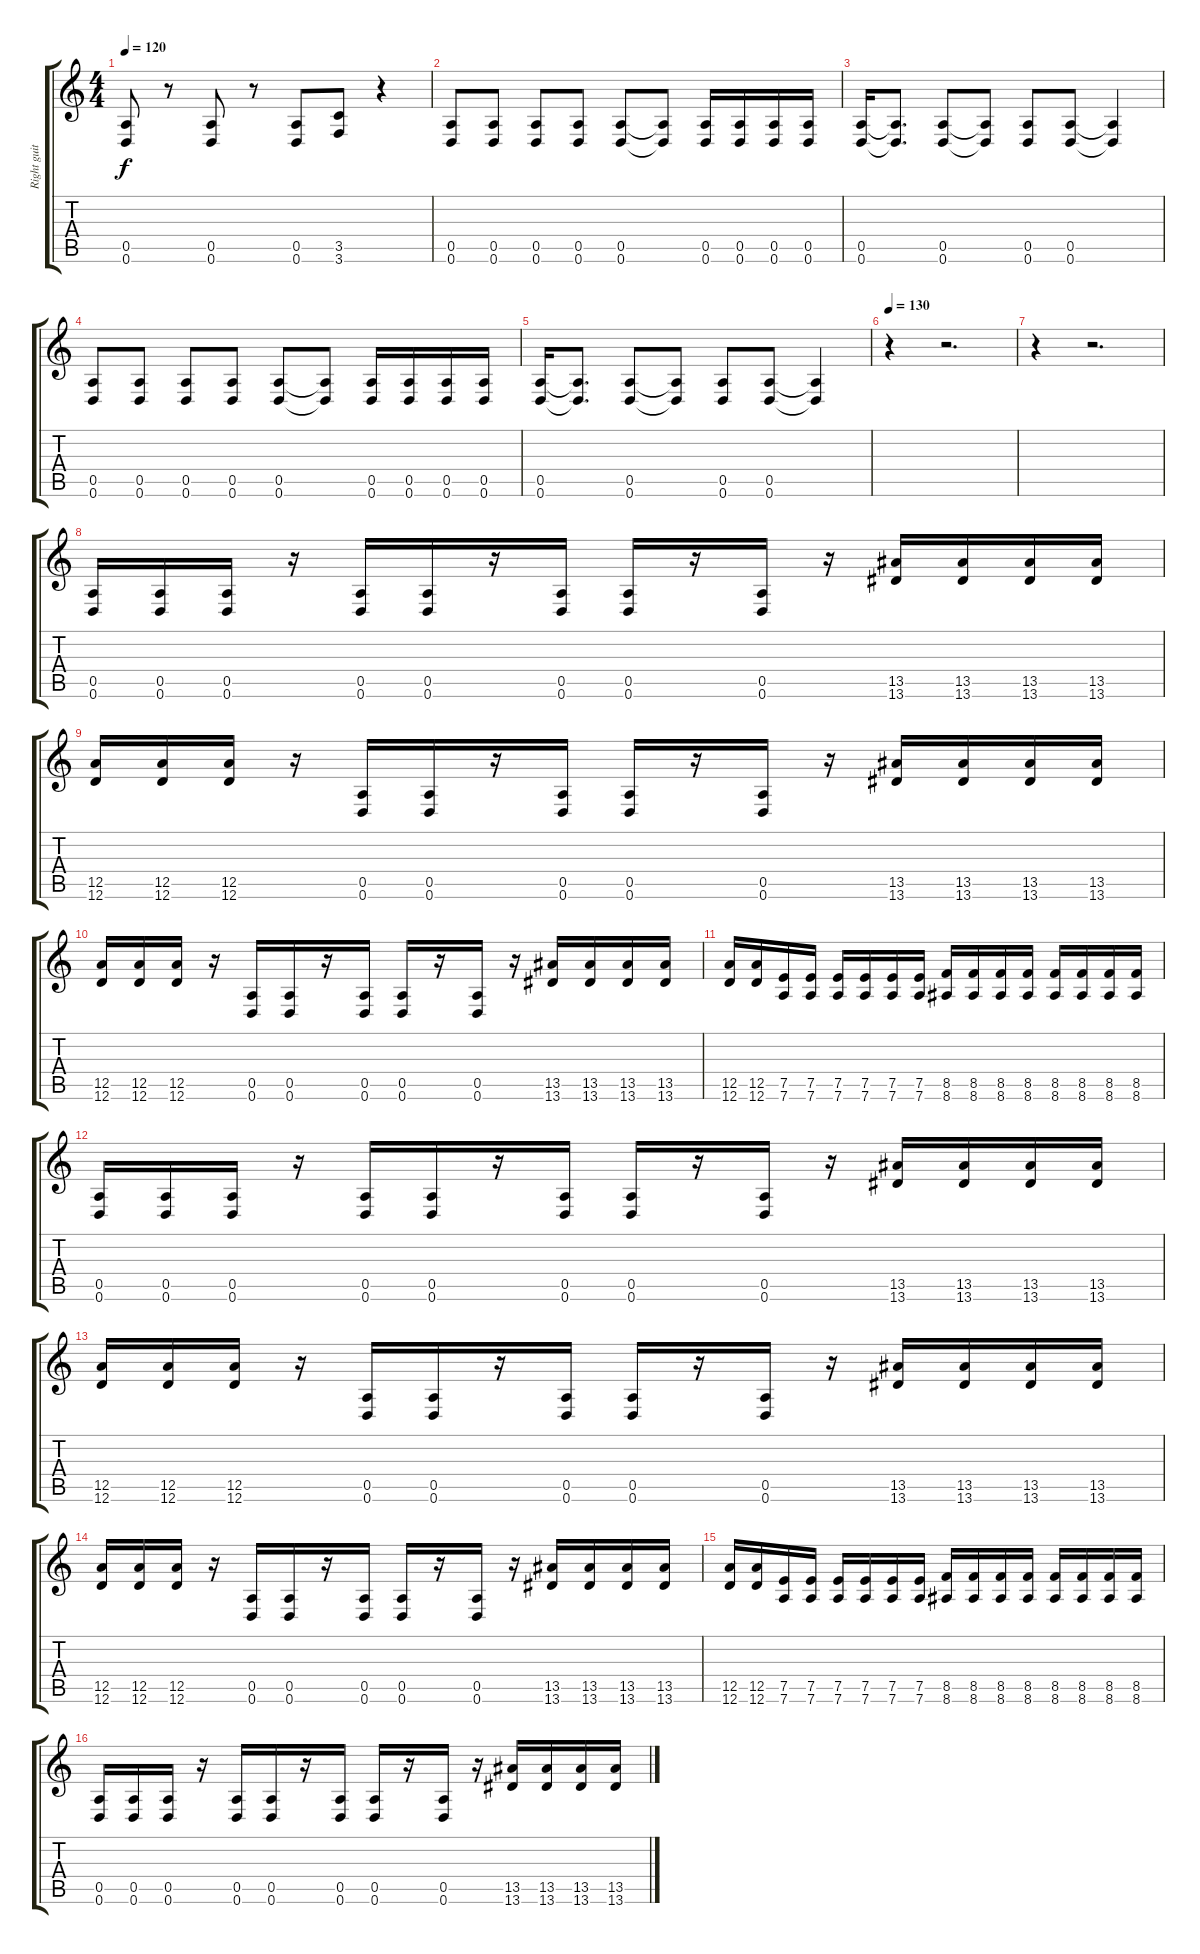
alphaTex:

\track ("Right guitar" "Right guit") {instrument overdrivenguitar}
\staff {score tabs}
\tuning (E4 B3 G3 D3 A2 D2) {hide}
\ts (4 4)
\tempo 120
\clef g2
\ks c
(0.5 0.6).8{dy f} r.8 (0.5 0.6).8 r.8 (0.5 0.6).8 (3.5 3.6).8 r.4 |
(0.5 0.6).8 (0.5 0.6).8 (0.5 0.6).8 (0.5 0.6).8 (0.5 0.6).8 (0.5{t} 0.6{t}).8 (0.5 0.6).16 (0.5 0.6).16 (0.5 0.6).16 (0.5 0.6).16 |
(0.5 0.6).16 (0.5{t} 0.6{t}).8{d} (0.5 0.6).8 (0.5{t} 0.6{t}).8 (0.5 0.6).8 (0.5 0.6).8 (0.5{t} 0.6{t}).4 |
(0.5 0.6).8 (0.5 0.6).8 (0.5 0.6).8 (0.5 0.6).8 (0.5 0.6).8 (0.5{t} 0.6{t}).8 (0.5 0.6).16 (0.5 0.6).16 (0.5 0.6).16 (0.5 0.6).16 |
(0.5 0.6).16 (0.5{t} 0.6{t}).8{d} (0.5 0.6).8 (0.5{t} 0.6{t}).8 (0.5 0.6).8 (0.5 0.6).8 (0.5{t} 0.6{t}).4 |
\tempo 130
r.4 r.2{d} |
r.4 r.2{d} |
(0.5 0.6).16 (0.5 0.6).16 (0.5 0.6).16 r.16 (0.5 0.6).16 (0.5 0.6).16 r.16 (0.5 0.6).16 (0.5 0.6).16 r.16 (0.5 0.6).16 r.16 (13.5 13.6).16 (13.5 13.6).16 (13.5 13.6).16 (13.5 13.6).16 |
(12.5 12.6).16 (12.5 12.6).16 (12.5 12.6).16 r.16 (0.5 0.6).16 (0.5 0.6).16 r.16 (0.5 0.6).16 (0.5 0.6).16 r.16 (0.5 0.6).16 r.16 (13.5 13.6).16 (13.5 13.6).16 (13.5 13.6).16 (13.5 13.6).16 |
(12.5 12.6).16 (12.5 12.6).16 (12.5 12.6).16 r.16 (0.5 0.6).16 (0.5 0.6).16 r.16 (0.5 0.6).16 (0.5 0.6).16 r.16 (0.5 0.6).16 r.16 (13.5 13.6).16 (13.5 13.6).16 (13.5 13.6).16 (13.5 13.6).16 |
(12.5 12.6).16 (12.5 12.6).16 (7.5 7.6).16 (7.5 7.6).16 (7.5 7.6).16 (7.5 7.6).16 (7.5 7.6).16 (7.5 7.6).16 (8.5 8.6).16 (8.5 8.6).16 (8.5 8.6).16 (8.5 8.6).16 (8.5 8.6).16 (8.5 8.6).16 (8.5 8.6).16 (8.5 8.6).16 |
(0.5 0.6).16 (0.5 0.6).16 (0.5 0.6).16 r.16 (0.5 0.6).16 (0.5 0.6).16 r.16 (0.5 0.6).16 (0.5 0.6).16 r.16 (0.5 0.6).16 r.16 (13.5 13.6).16 (13.5 13.6).16 (13.5 13.6).16 (13.5 13.6).16 |
(12.5 12.6).16 (12.5 12.6).16 (12.5 12.6).16 r.16 (0.5 0.6).16 (0.5 0.6).16 r.16 (0.5 0.6).16 (0.5 0.6).16 r.16 (0.5 0.6).16 r.16 (13.5 13.6).16 (13.5 13.6).16 (13.5 13.6).16 (13.5 13.6).16 |
(12.5 12.6).16 (12.5 12.6).16 (12.5 12.6).16 r.16 (0.5 0.6).16 (0.5 0.6).16 r.16 (0.5 0.6).16 (0.5 0.6).16 r.16 (0.5 0.6).16 r.16 (13.5 13.6).16 (13.5 13.6).16 (13.5 13.6).16 (13.5 13.6).16 |
(12.5 12.6).16 (12.5 12.6).16 (7.5 7.6).16 (7.5 7.6).16 (7.5 7.6).16 (7.5 7.6).16 (7.5 7.6).16 (7.5 7.6).16 (8.5 8.6).16 (8.5 8.6).16 (8.5 8.6).16 (8.5 8.6).16 (8.5 8.6).16 (8.5 8.6).16 (8.5 8.6).16 (8.5 8.6).16 |
(0.5 0.6).16 (0.5 0.6).16 (0.5 0.6).16 r.16 (0.5 0.6).16 (0.5 0.6).16 r.16 (0.5 0.6).16 (0.5 0.6).16 r.16 (0.5 0.6).16 r.16 (13.5 13.6).16 (13.5 13.6).16 (13.5 13.6).16 (13.5 13.6).16
